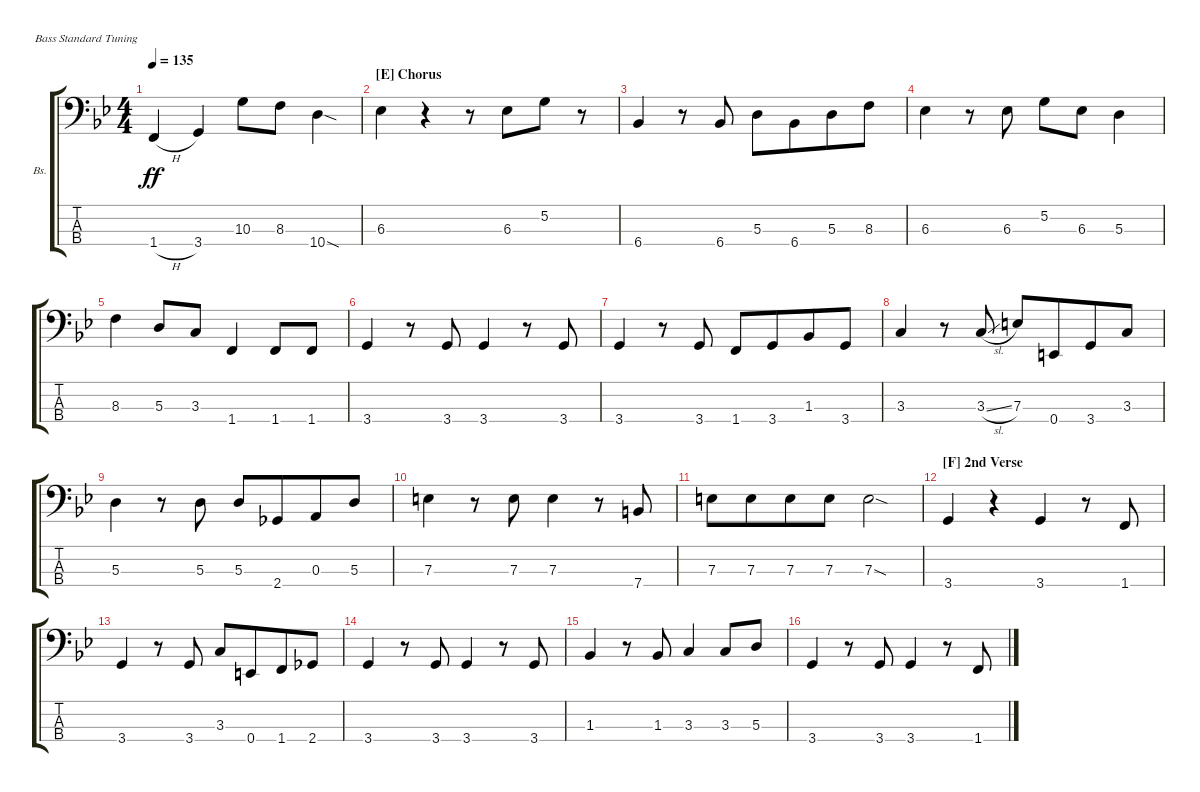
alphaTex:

\defaultSystemsLayout 4
\bracketExtendMode groupsimilarinstruments
\firstSystemTrackNameOrientation horizontal
\otherSystemsTrackNameOrientation horizontal
\track ("Bass" "Bs.") {instrument electricbassfinger}
\staff {score tabs}
\tuning (G2 D2 A1 E1)
\ts (4 4)
\tempo 135
\clef f4
\ks bb
1.4{h}.4{dy ff} 3.4.4 10.3.8 8.3.8 10.4{sod}.4 |
\section ("E" "Chorus")
6.3.4 r.4 r.8 6.3.8{beam merge} 5.2.8 r.8 |
6.4.4 r.8 6.4.8 5.3.8 6.4.8{beam merge} 5.3.8 8.3.8 |
6.3.4 r.8 6.3.8 5.2.8 6.3.8 5.3.4 |
8.3.4 5.3.8 3.3.8 1.4.4 1.4.8 1.4.8 |
3.4.4 r.8 3.4.8 3.4.4 r.8 3.4.8 |
3.4.4 r.8 3.4.8 1.4.8 3.4.8{beam merge} 1.3.8 3.4.8 |
3.3.4 r.8 3.3{sl}.8 7.3.8 0.4.8{beam merge} 3.4.8 3.3.8 |
5.3.4 r.8 5.3.8 5.3.8 2.4.8{beam merge} 0.3.8 5.3.8 |
7.3.4 r.8 7.3.8 7.3.4 r.8 7.4.8 |
7.3.8 7.3.8{beam merge} 7.3.8 7.3.8 7.3{sod}.2 |
\section ("F" "2nd Verse")
3.4.4 r.4 3.4.4 r.8 1.4.8 |
3.4.4 r.8 3.4.8 3.3.8 0.4.8{beam merge} 1.4.8 2.4.8 |
3.4.4 r.8 3.4.8 3.4.4 r.8 3.4.8 |
1.3.4 r.8 1.3.8 3.3.4 3.3.8 5.3.8 |
3.4.4 r.8 3.4.8 3.4.4 r.8 1.4.8
